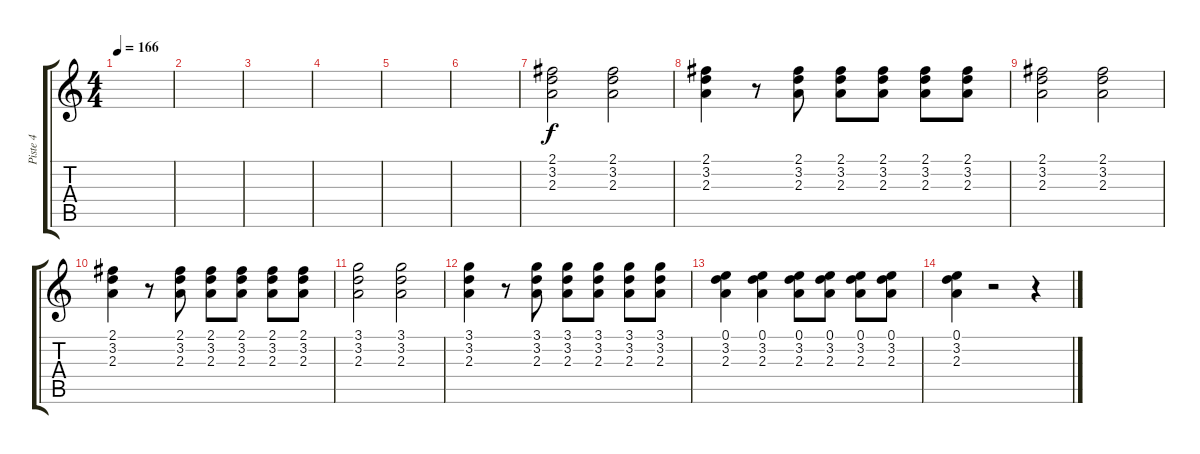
\track ("Piste 4" "Piste 4") {instrument acousticguitarnylon}
\staff {score tabs}
\tuning (E4 B3 G3 D3 A2 E2) {hide}
\ts (4 4)
\tempo 166
\clef g2
\ks c
|
|
|
|
|
|
(2.1 3.2 2.3).2 (2.1 3.2 2.3).2 |
(2.1 3.2 2.3).4 r.8 (2.1 3.2 2.3).8 (2.1 3.2 2.3).8 (2.1 3.2 2.3).8 (2.1 3.2 2.3).8 (2.1 3.2 2.3).8 |
(2.1 3.2 2.3).2 (2.1 3.2 2.3).2 |
(2.1 3.2 2.3).4 r.8 (2.1 3.2 2.3).8 (2.1 3.2 2.3).8 (2.1 3.2 2.3).8 (2.1 3.2 2.3).8 (2.1 3.2 2.3).8 |
(3.1 3.2 2.3).2 (3.1 3.2 2.3).2 |
(3.1 3.2 2.3).4 r.8 (3.1 3.2 2.3).8 (3.1 3.2 2.3).8 (3.1 3.2 2.3).8 (3.1 3.2 2.3).8 (3.1 3.2 2.3).8 |
(0.1 3.2 2.3).4 (0.1 3.2 2.3).4 (0.1 3.2 2.3).8 (0.1 3.2 2.3).8 (0.1 3.2 2.3).8 (0.1 3.2 2.3).8 |
(0.1 3.2 2.3).4 r.2 r.4
